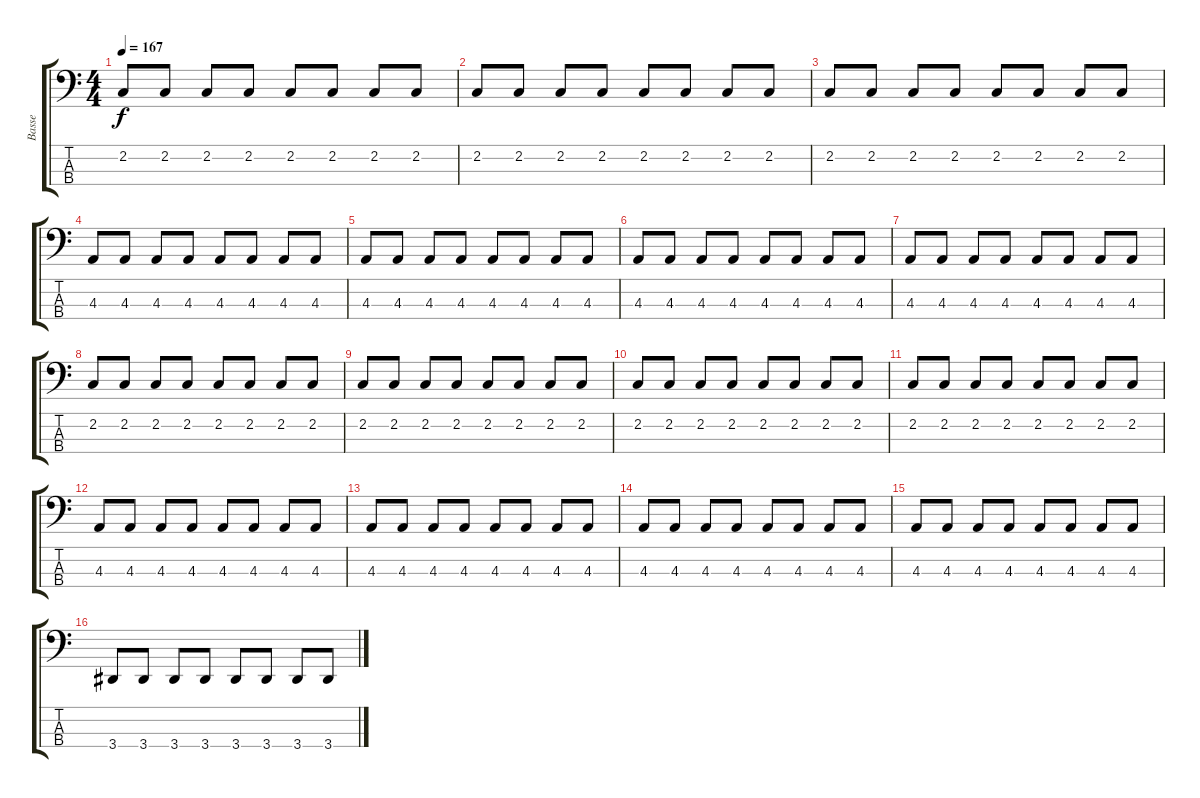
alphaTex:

\track ("Basse" "Basse") {instrument electricbassfinger}
\staff {score tabs}
\tuning (Eb2 Bb1 F1 C1) {hide}
\ts (4 4)
\tempo 167
\clef f4
\ks c
2.2.8{dy f} 2.2.8 2.2.8 2.2.8 2.2.8 2.2.8 2.2.8 2.2.8 |
2.2.8 2.2.8 2.2.8 2.2.8 2.2.8 2.2.8 2.2.8 2.2.8 |
2.2.8 2.2.8 2.2.8 2.2.8 2.2.8 2.2.8 2.2.8 2.2.8 |
4.3.8 4.3.8 4.3.8 4.3.8 4.3.8 4.3.8 4.3.8 4.3.8 |
4.3.8 4.3.8 4.3.8 4.3.8 4.3.8 4.3.8 4.3.8 4.3.8 |
4.3.8 4.3.8 4.3.8 4.3.8 4.3.8 4.3.8 4.3.8 4.3.8 |
4.3.8 4.3.8 4.3.8 4.3.8 4.3.8 4.3.8 4.3.8 4.3.8 |
2.2.8 2.2.8 2.2.8 2.2.8 2.2.8 2.2.8 2.2.8 2.2.8 |
2.2.8 2.2.8 2.2.8 2.2.8 2.2.8 2.2.8 2.2.8 2.2.8 |
2.2.8 2.2.8 2.2.8 2.2.8 2.2.8 2.2.8 2.2.8 2.2.8 |
2.2.8 2.2.8 2.2.8 2.2.8 2.2.8 2.2.8 2.2.8 2.2.8 |
4.3.8 4.3.8 4.3.8 4.3.8 4.3.8 4.3.8 4.3.8 4.3.8 |
4.3.8 4.3.8 4.3.8 4.3.8 4.3.8 4.3.8 4.3.8 4.3.8 |
4.3.8 4.3.8 4.3.8 4.3.8 4.3.8 4.3.8 4.3.8 4.3.8 |
4.3.8 4.3.8 4.3.8 4.3.8 4.3.8 4.3.8 4.3.8 4.3.8 |
3.4.8 3.4.8 3.4.8 3.4.8 3.4.8 3.4.8 3.4.8 3.4.8
